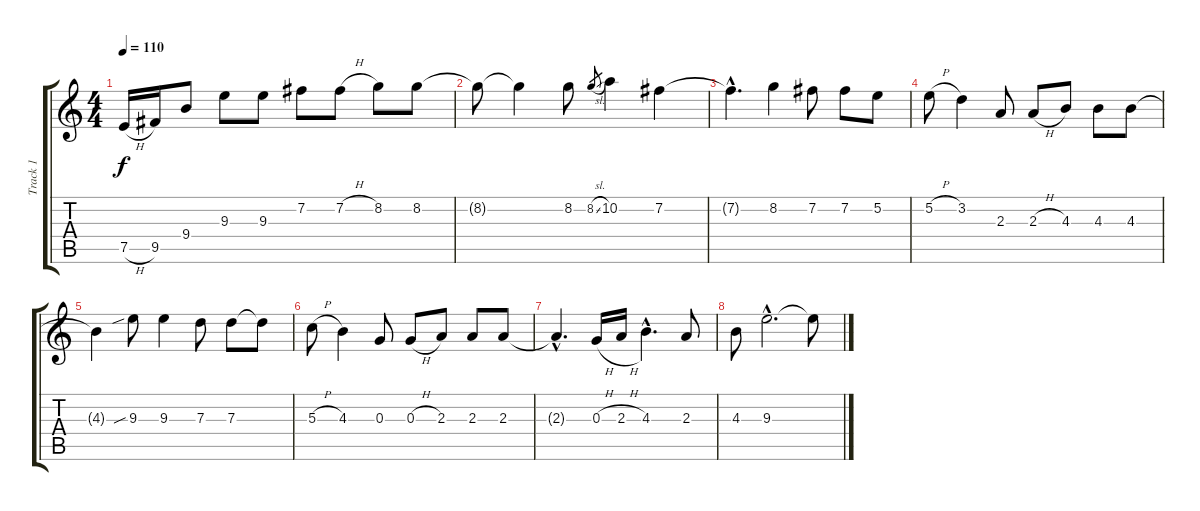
\track ("Track 1" "Track 1") {instrument acousticguitarsteel}
\staff {score tabs}
\tuning (E4 B3 G3 D3 A2 E2) {hide}
\ts (4 4)
\tempo 110
\clef g2
\ks c
7.5{h}.16{dy f instrument acousticguitarsteel} 9.5.16 9.4.8 9.3.8 9.3.8 7.2.8 7.2{h}.8 8.2.8 8.2.8 |
8.2{t}.8 8.2{t}.4 8.2.8 8.2{sl}.8{gr} 10.2.4 7.2.4 |
7.2{hac t}.4{d} 8.2.4 7.2.8 7.2.8 5.2.8 |
5.2{h}.8 3.2.4 2.3.8 2.3{h}.8 4.3.8 4.3.8 4.3.8 |
4.3{t}.4 9.3{sib}.8 9.3.4 7.3.8 7.3.8 7.3{t}.8 |
5.3{h}.8 4.3.4 0.3.8 0.3{h}.8 2.3.8 2.3.8 2.3.8 |
2.3{hac t}.4{d} 0.3{h}.16 2.3{h}.16 4.3{hac}.4{d} 2.3.8 |
4.3.8 9.3{hac}.2{d} 9.3{t}.8
